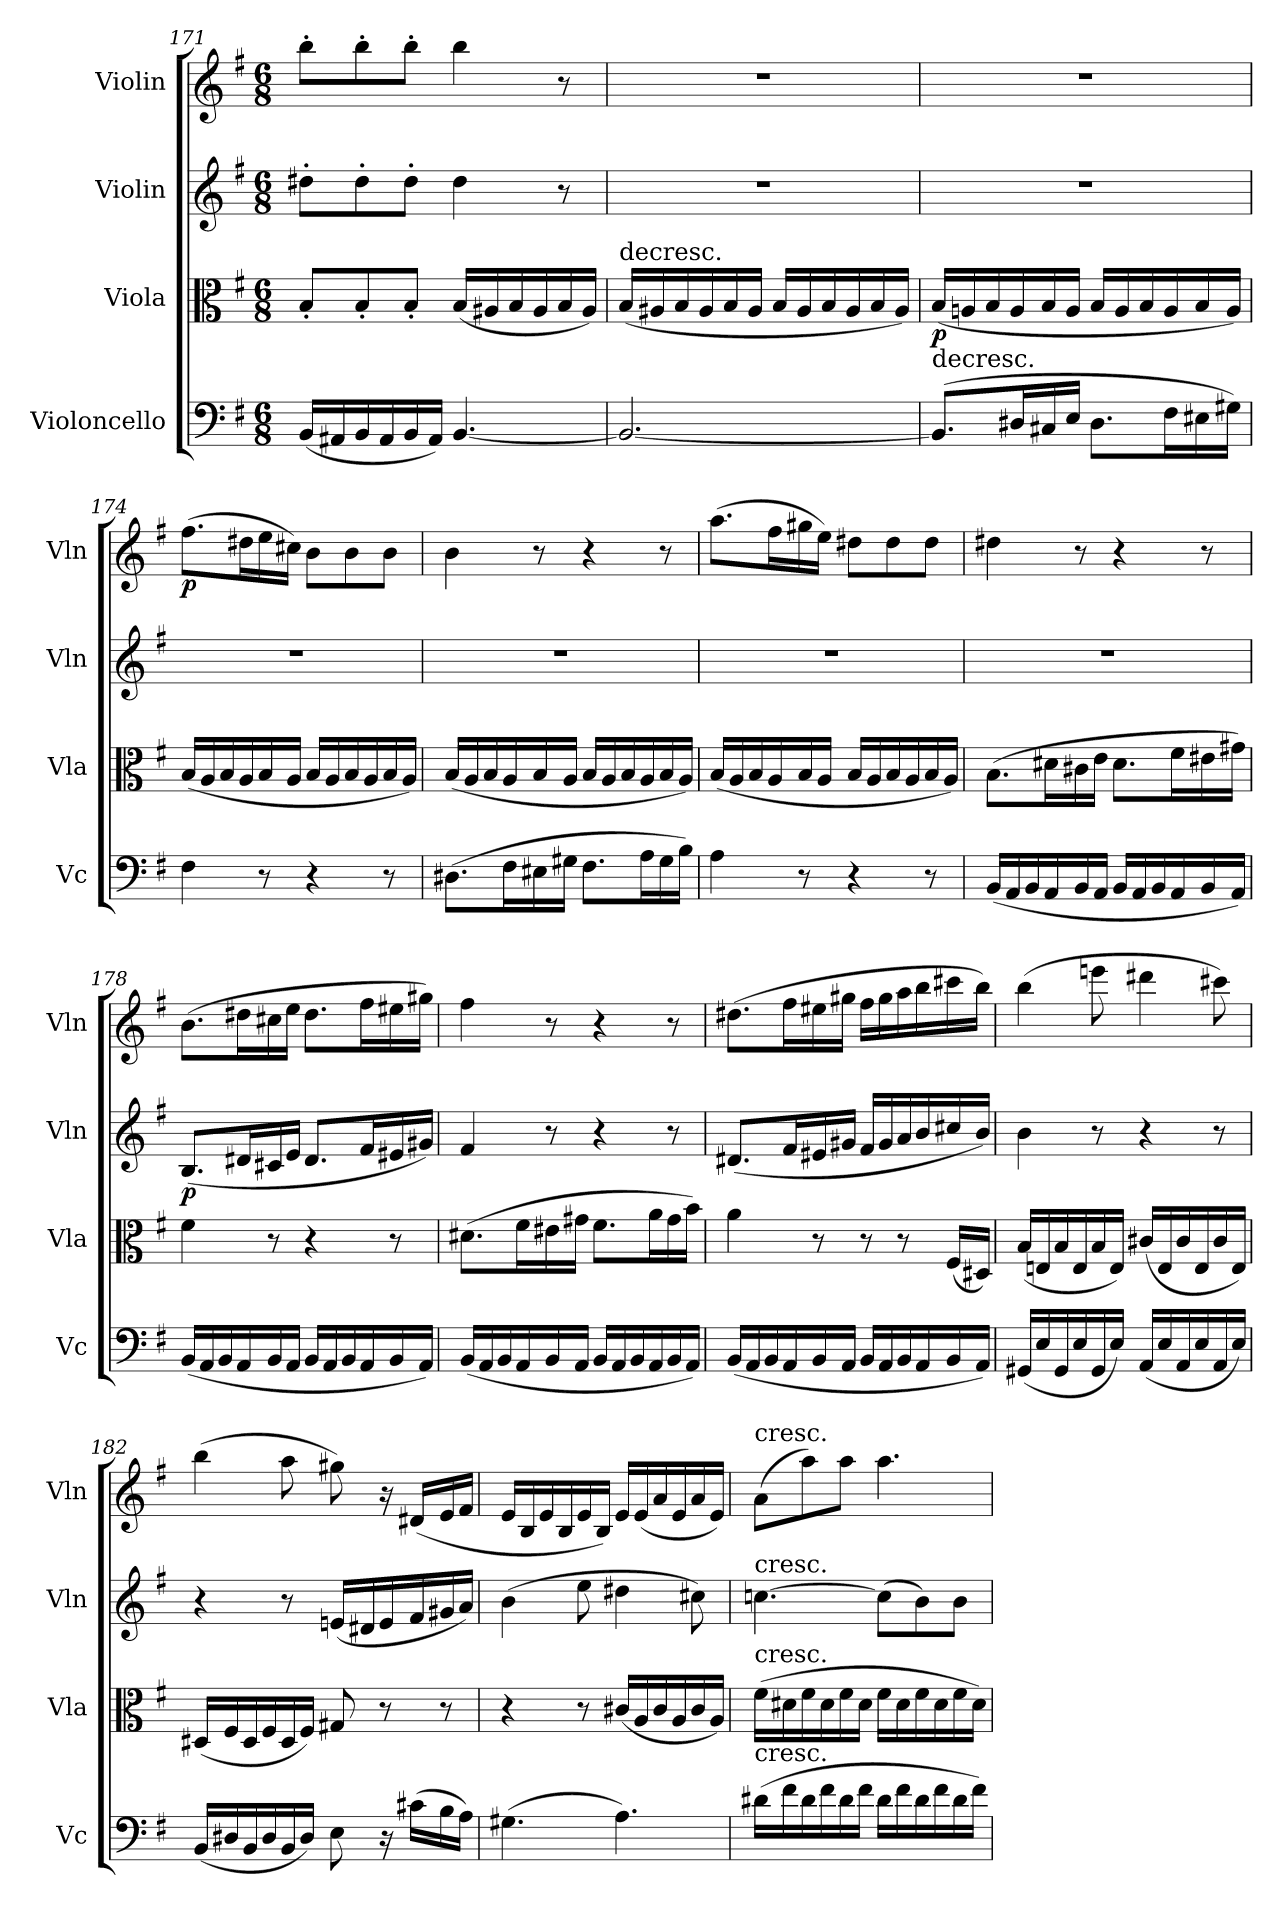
**kern	**kern	**dynam	**kern	**dynam	**kern	**dynam
*part4	*part3	*part3	*part2	*part2	*part1	*part1
*staff4	*staff3	*staff3	*staff2	*staff2	*staff1	*staff1
*I"Violoncello	*I"Viola	*	*I"Violin	*	*I"Violin	*
*I'Vc	*I'Vla	*	*I'Vln	*	*I'Vln	*
*clefF4	*clefC3	*	*clefG2	*	*clefG2	*
*k[f#]	*k[f#]	*	*k[f#]	*	*k[f#]	*
*e:	*e:	*	*e:	*	*e:	*
*M6/8	*M6/8	*	*M6/8	*	*M6/8	*
=171	=171	=171	=171	=171	=171	=171
(16BB/LL	8B'/L	.	8dd#X'\L	.	8bb'\L	.
16AA#X/	.	.	.	.	.	.
16BB/	8B'/	.	8dd#'\	.	8bb'\	.
16AA#/	.	.	.	.	.	.
16BB/	8B'/J	.	8dd#'\J	.	8bb'\J	.
16AA#/JJ)	.	.	.	.	.	.
[4.BB/	(16B/LL	.	4dd#\	.	4bb\	.
.	16A#X/	.	.	.	.	.
.	16B/	.	.	.	.	.
.	16A#/	.	.	.	.	.
.	16B/	.	8r	.	8r	.
.	16A#/JJ)	.	.	.	.	.
=172	=172	=172	=172	=172	=172	=172
!	!LO:TX:t=decresc.	!	!	!	!	!
2.BB/_	(16B/LL	.	2.r	.	2.r	.
.	16A#X/	.	.	.	.	.
.	16B/	.	.	.	.	.
.	16A#/	.	.	.	.	.
.	16B/	.	.	.	.	.
.	16A#/JJ	.	.	.	.	.
.	16B/LL	.	.	.	.	.
.	16A#/	.	.	.	.	.
.	16B/	.	.	.	.	.
.	16A#/	.	.	.	.	.
.	16B/	.	.	.	.	.
.	16A#/JJ)	.	.	.	.	.
=173	=173	=173	=173	=173	=173	=173
!LO:TX:t=decresc.	!	!	!	!	!	!
(8.BB/L]	(16B/LL	p	2.r	.	2.r	.
.	16An/	.	.	.	.	.
.	16B/	.	.	.	.	.
16D#X/L	16A/	.	.	.	.	.
16C#X/	16B/	.	.	.	.	.
16E/JJ	16A/JJ	.	.	.	.	.
8.D#\L	16B/LL	.	.	.	.	.
.	16A/	.	.	.	.	.
.	16B/	.	.	.	.	.
16F#\L	16A/	.	.	.	.	.
16E#X\	16B/	.	.	.	.	.
16G#X\JJ)	16A/JJ)	.	.	.	.	.
=174	=174	=174	=174	=174	=174	=174
4F#\	(16B/LL	.	2.r	.	(8.ff#\L	p
.	16A/	.	.	.	.	.
.	16B/	.	.	.	.	.
.	16A/	.	.	.	16dd#X\L	.
8r	16B/	.	.	.	16ee\	.
.	16A/JJ	.	.	.	16cc#X\JJ)	.
4r	16B/LL	.	.	.	8b\L	.
.	16A/	.	.	.	.	.
.	16B/	.	.	.	8b\	.
.	16A/	.	.	.	.	.
8r	16B/	.	.	.	8b\J	.
.	16A/JJ)	.	.	.	.	.
=175	=175	=175	=175	=175	=175	=175
(8.D#X\L	(16B/LL	.	2.r	.	4b\	.
.	16A/	.	.	.	.	.
.	16B/	.	.	.	.	.
16F#\L	16A/	.	.	.	.	.
16E#X\	16B/	.	.	.	8r	.
16G#X\JJ	16A/JJ	.	.	.	.	.
8.F#\L	16B/LL	.	.	.	4r	.
.	16A/	.	.	.	.	.
.	16B/	.	.	.	.	.
16A\L	16A/	.	.	.	.	.
16G#\	16B/	.	.	.	8r	.
16B\JJ)	16A/JJ)	.	.	.	.	.
=176	=176	=176	=176	=176	=176	=176
4A\	(16B/LL	.	2.r	.	(8.aa\L	.
.	16A/	.	.	.	.	.
.	16B/	.	.	.	.	.
.	16A/	.	.	.	16ff#\L	.
8r	16B/	.	.	.	16gg#X\	.
.	16A/JJ	.	.	.	16ee\JJ)	.
4r	16B/LL	.	.	.	8dd#X\L	.
.	16A/	.	.	.	.	.
.	16B/	.	.	.	8dd#\	.
.	16A/	.	.	.	.	.
8r	16B/	.	.	.	8dd#\J	.
.	16A/JJ)	.	.	.	.	.
=177	=177	=177	=177	=177	=177	=177
(16BB/LL	(8.B\L	.	2.r	.	4dd#X\	.
16AA/	.	.	.	.	.	.
16BB/	.	.	.	.	.	.
16AA/	16d#X\L	.	.	.	.	.
16BB/	16c#X\	.	.	.	8r	.
16AA/JJ	16e\JJ	.	.	.	.	.
16BB/LL	8.d#\L	.	.	.	4r	.
16AA/	.	.	.	.	.	.
16BB/	.	.	.	.	.	.
16AA/	16f#\L	.	.	.	.	.
16BB/	16e#X\	.	.	.	8r	.
16AA/JJ)	16g#X\JJ)	.	.	.	.	.
=178	=178	=178	=178	=178	=178	=178
(16BB/LL	4f#\	.	(8.B/L	p	(8.b\L	.
16AA/	.	.	.	.	.	.
16BB/	.	.	.	.	.	.
16AA/	.	.	16d#X/L	.	16dd#X\L	.
16BB/	8r	.	16c#X/	.	16cc#X\	.
16AA/JJ	.	.	16e/JJ	.	16ee\JJ	.
16BB/LL	4r	.	8.d#/L	.	8.dd#\L	.
16AA/	.	.	.	.	.	.
16BB/	.	.	.	.	.	.
16AA/	.	.	16f#/L	.	16ff#\L	.
16BB/	8r	.	16e#X/	.	16ee#X\	.
16AA/JJ)	.	.	16g#X/JJ)	.	16gg#X\JJ)	.
=179	=179	=179	=179	=179	=179	=179
(16BB/LL	(8.d#X\L	.	4f#/	.	4ff#\	.
16AA/	.	.	.	.	.	.
16BB/	.	.	.	.	.	.
16AA/	16f#\L	.	.	.	.	.
16BB/	16e#X\	.	8r	.	8r	.
16AA/JJ	16g#X\JJ	.	.	.	.	.
16BB/LL	8.f#\L	.	4r	.	4r	.
16AA/	.	.	.	.	.	.
16BB/	.	.	.	.	.	.
16AA/	16a\L	.	.	.	.	.
16BB/	16g#\	.	8r	.	8r	.
16AA/JJ)	16b\JJ)	.	.	.	.	.
=180	=180	=180	=180	=180	=180	=180
(16BB/LL	4a\	.	(8.d#X/L	.	(8.dd#X\L	.
16AA/	.	.	.	.	.	.
16BB/	.	.	.	.	.	.
16AA/	.	.	16f#/L	.	16ff#\L	.
16BB/	8r	.	16e#X/	.	16ee#X\	.
16AA/JJ	.	.	16g#X/JJ	.	16gg#X\JJ	.
16BB/LL	8r	.	16f#/LL	.	16ff#\LL	.
16AA/	.	.	16g#/	.	16gg#\	.
16BB/	8r	.	16a/	.	16aa\	.
16AA/	.	.	16b/	.	16bb\	.
16BB/	(16F#/LL	.	16cc#X/	.	16ccc#X\	.
16AA/JJ)	16D#X/JJ)	.	16b/JJ)	.	16bb\JJ)	.
=181	=181	=181	=181	=181	=181	=181
(16GG#X/LL	(16B/LL	.	4b\	.	(4bb\	.
16E/	16En/	.	.	.	.	.
16GG#/	16B/	.	.	.	.	.
16E/	16E/	.	.	.	.	.
16GG#/	16B/	.	8r	.	8eeen\	.
16E/JJ)	16E/JJ)	.	.	.	.	.
(16AA/LL	(16c#X/LL	.	4r	.	4ddd#X\	.
16E/	16E/	.	.	.	.	.
16AA/	16c#/	.	.	.	.	.
16E/	16E/	.	.	.	.	.
16AA/	16c#/	.	8r	.	8ccc#X\)	.
16E/JJ)	16E/JJ)	.	.	.	.	.
=182	=182	=182	=182	=182	=182	=182
(16BB/LL	(16D#X/LL	.	4r	.	(4bb\	.
16D#X/	16F#/	.	.	.	.	.
16BB/	16D#/	.	.	.	.	.
16D#/	16F#/	.	.	.	.	.
16BB/	16D#/	.	8r	.	8aa\	.
16D#/JJ)	16F#/JJ)	.	.	.	.	.
8E\	8G#X/	.	(16en/LL	.	8gg#X\)	.
.	.	.	16d#X/	.	.	.
16r	8r	.	16e/	.	16r	.
(16c#X\LL	.	.	16f#/	.	(16d#X/LL	.
16B\	8r	.	16g#X/	.	16e/	.
16A\JJ)	.	.	16a/JJ)	.	16f#/JJ	.
=183	=183	=183	=183	=183	=183	=183
(4.G#X\	4r	.	(4b\	.	16e/LL	.
.	.	.	.	.	16B/	.
.	.	.	.	.	16e/	.
.	.	.	.	.	16B/	.
.	8r	.	8ee\	.	16e/	.
.	.	.	.	.	16B/JJ)	.
4.A\)	(16c#X/LL	.	4dd#X\	.	16e/LL	.
.	16A/	.	.	.	(16e/	.
.	16c#/	.	.	.	16a/	.
.	16A/	.	.	.	16e/	.
.	16c#/	.	8cc#X\)	.	16a/	.
.	16A/JJ)	.	.	.	16e/JJ)	.
=184	=184	=184	=184	=184	=184	=184
!	!	!	!	!	!LO:TX:t=cresc.	!
!	!	!	!LO:TX:t=cresc.	!	!	!
!	!LO:TX:t=cresc.	!	!	!	!	!
!LO:TX:t=cresc.	!	!	!	!	!	!
(16d#X\LL	(16f#\LL	.	[4.ccn\	.	(8a\L	.
16f#\	16d#X\	.	.	.	.	.
16d#\	16f#\	.	.	.	8aa\)	.
16f#\	16d#\	.	.	.	.	.
16d#\	16f#\	.	.	.	8aa\J	.
16f#\JJ	16d#\JJ	.	.	.	.	.
16d#\LL	16f#\LL	.	(8cc\L]	.	4.aa\	.
16f#\	16d#\	.	.	.	.	.
16d#\	16f#\	.	8b\)	.	.	.
16f#\	16d#\	.	.	.	.	.
16d#\	16f#\	.	8b\J	.	.	.
16f#\JJ)	16d#\JJ)	.	.	.	.	.
=	=	=	=	=	=	=
*-	*-	*-	*-	*-	*-	*-
